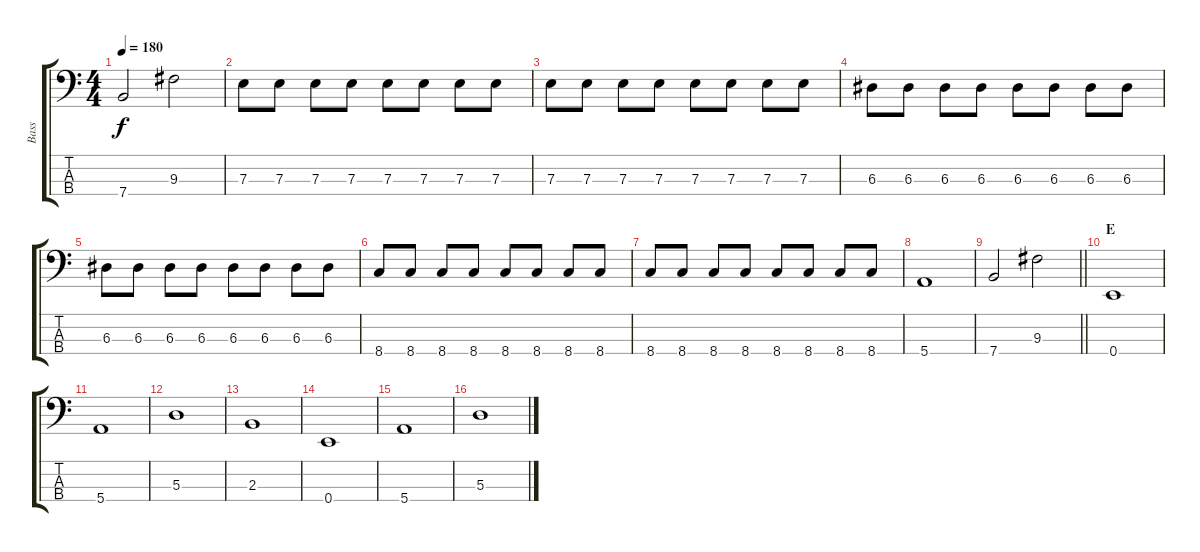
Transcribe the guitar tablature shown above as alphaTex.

\track ("Bass" "Bass") {instrument electricbassfinger}
\staff {score tabs}
\tuning (G2 D2 A1 E1) {hide}
\ts (4 4)
\tempo 180
\clef f4
\ks c
7.4.2{dy f} 9.3.2 |
7.3.8 7.3.8 7.3.8 7.3.8 7.3.8 7.3.8 7.3.8 7.3.8 |
7.3.8 7.3.8 7.3.8 7.3.8 7.3.8 7.3.8 7.3.8 7.3.8 |
6.3.8 6.3.8 6.3.8 6.3.8 6.3.8 6.3.8 6.3.8 6.3.8 |
6.3.8 6.3.8 6.3.8 6.3.8 6.3.8 6.3.8 6.3.8 6.3.8 |
8.4.8 8.4.8 8.4.8 8.4.8 8.4.8 8.4.8 8.4.8 8.4.8 |
8.4.8 8.4.8 8.4.8 8.4.8 8.4.8 8.4.8 8.4.8 8.4.8 |
5.4.1 |
\barLineRight lightlight
7.4.2 9.3.2 |
\section ("" "E")
0.4.1 |
5.4.1 |
5.3.1 |
2.3.1 |
0.4.1 |
5.4.1 |
5.3.1
